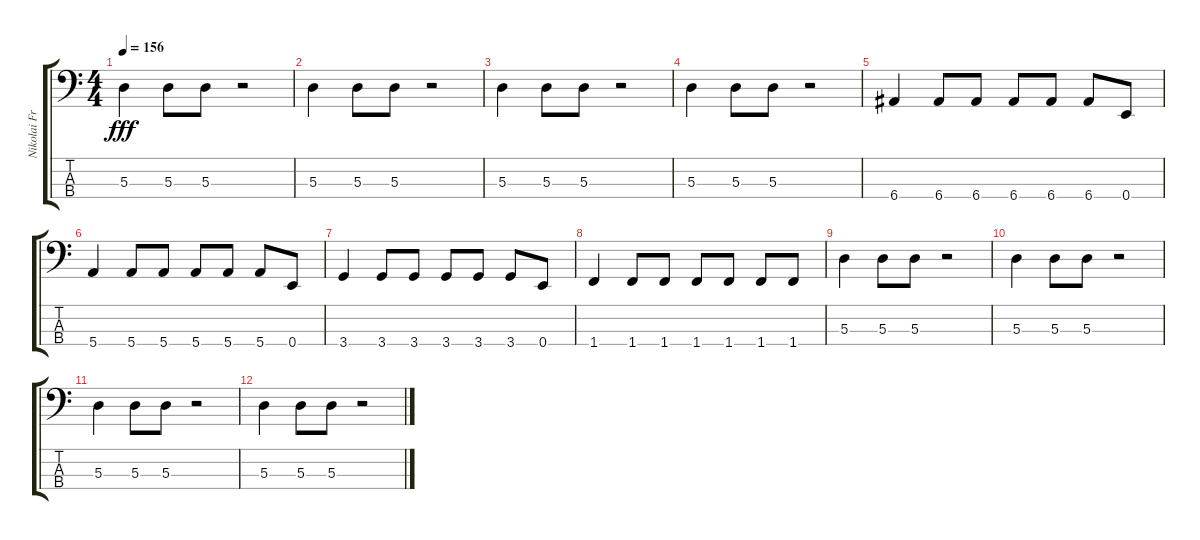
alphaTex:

\track ("Nikolai Fraiture" "Nikolai Fr") {instrument electricbasspick}
\staff {score tabs}
\tuning (G2 D2 A1 E1) {hide}
\ts (4 4)
\tempo 156
\clef f4
\ks c
5.3.4{dy fff} 5.3.8 5.3.8 r.2 |
5.3.4 5.3.8 5.3.8 r.2 |
5.3.4 5.3.8 5.3.8 r.2 |
5.3.4 5.3.8 5.3.8 r.2 |
6.4.4 6.4.8 6.4.8 6.4.8 6.4.8 6.4.8 0.4.8 |
5.4.4 5.4.8 5.4.8 5.4.8 5.4.8 5.4.8 0.4.8 |
3.4.4 3.4.8 3.4.8 3.4.8 3.4.8 3.4.8 0.4.8 |
1.4.4 1.4.8 1.4.8 1.4.8 1.4.8 1.4.8 1.4.8 |
5.3.4 5.3.8 5.3.8 r.2 |
5.3.4 5.3.8 5.3.8 r.2 |
5.3.4 5.3.8 5.3.8 r.2 |
5.3.4 5.3.8 5.3.8 r.2
